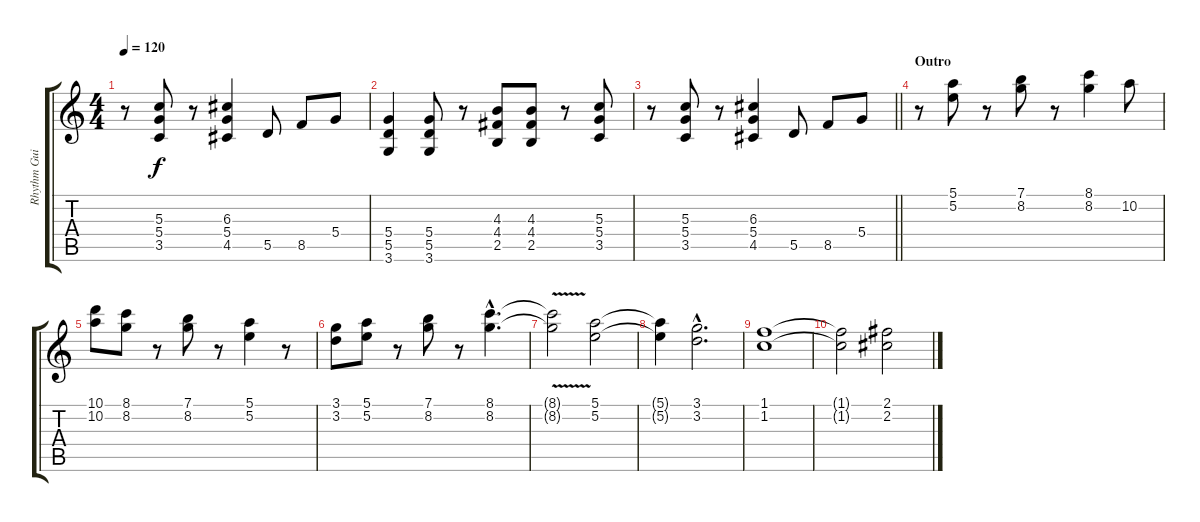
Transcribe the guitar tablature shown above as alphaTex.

\track ("Rhythm Guitar" "Rhythm Gui") {instrument electricguitarjazz}
\staff {score tabs}
\tuning (E4 B3 G3 D3 A2 E2) {hide}
\ts (4 4)
\tempo 120
\clef g2
\ks c
r.8{dy f} (5.3 5.4 3.5).8 r.8 (6.3 5.4 4.5).4 5.5.8 8.5.8 5.4.8 |
(5.4 5.5 3.6).4 (5.4 5.5 3.6).8 r.8 (4.3 4.4 2.5).8 (4.3 4.4 2.5).8 r.8 (5.3 5.4 3.5).8 |
\barLineRight lightlight
r.8 (5.3 5.4 3.5).8 r.8 (6.3 5.4 4.5).4 5.5.8 8.5.8 5.4.8 |
\section ("" "Outro")
r.8 (5.1 5.2).8{instrument electricguitarjazz} r.8 (7.1 8.2).8 r.8 (8.1 8.2).4 10.2.8 |
(10.1 10.2).8 (8.1 8.2).8 r.8 (7.1 8.2).8 r.8 (5.1 5.2).4 r.8 |
(3.1 3.2).8 (5.1 5.2).8 r.8 (7.1 8.2).8 r.8 (8.1{hac} 8.2{hac}).4{d volume 6} |
(8.1{v t} 8.2{v t}).2 (5.1 5.2).2 |
(5.1{t} 5.2{t}).4 (3.1{hac} 3.2{hac}).2{d} |
(1.1 1.2).1 |
(1.1{t} 1.2{t}).2 (2.1 2.2).2
